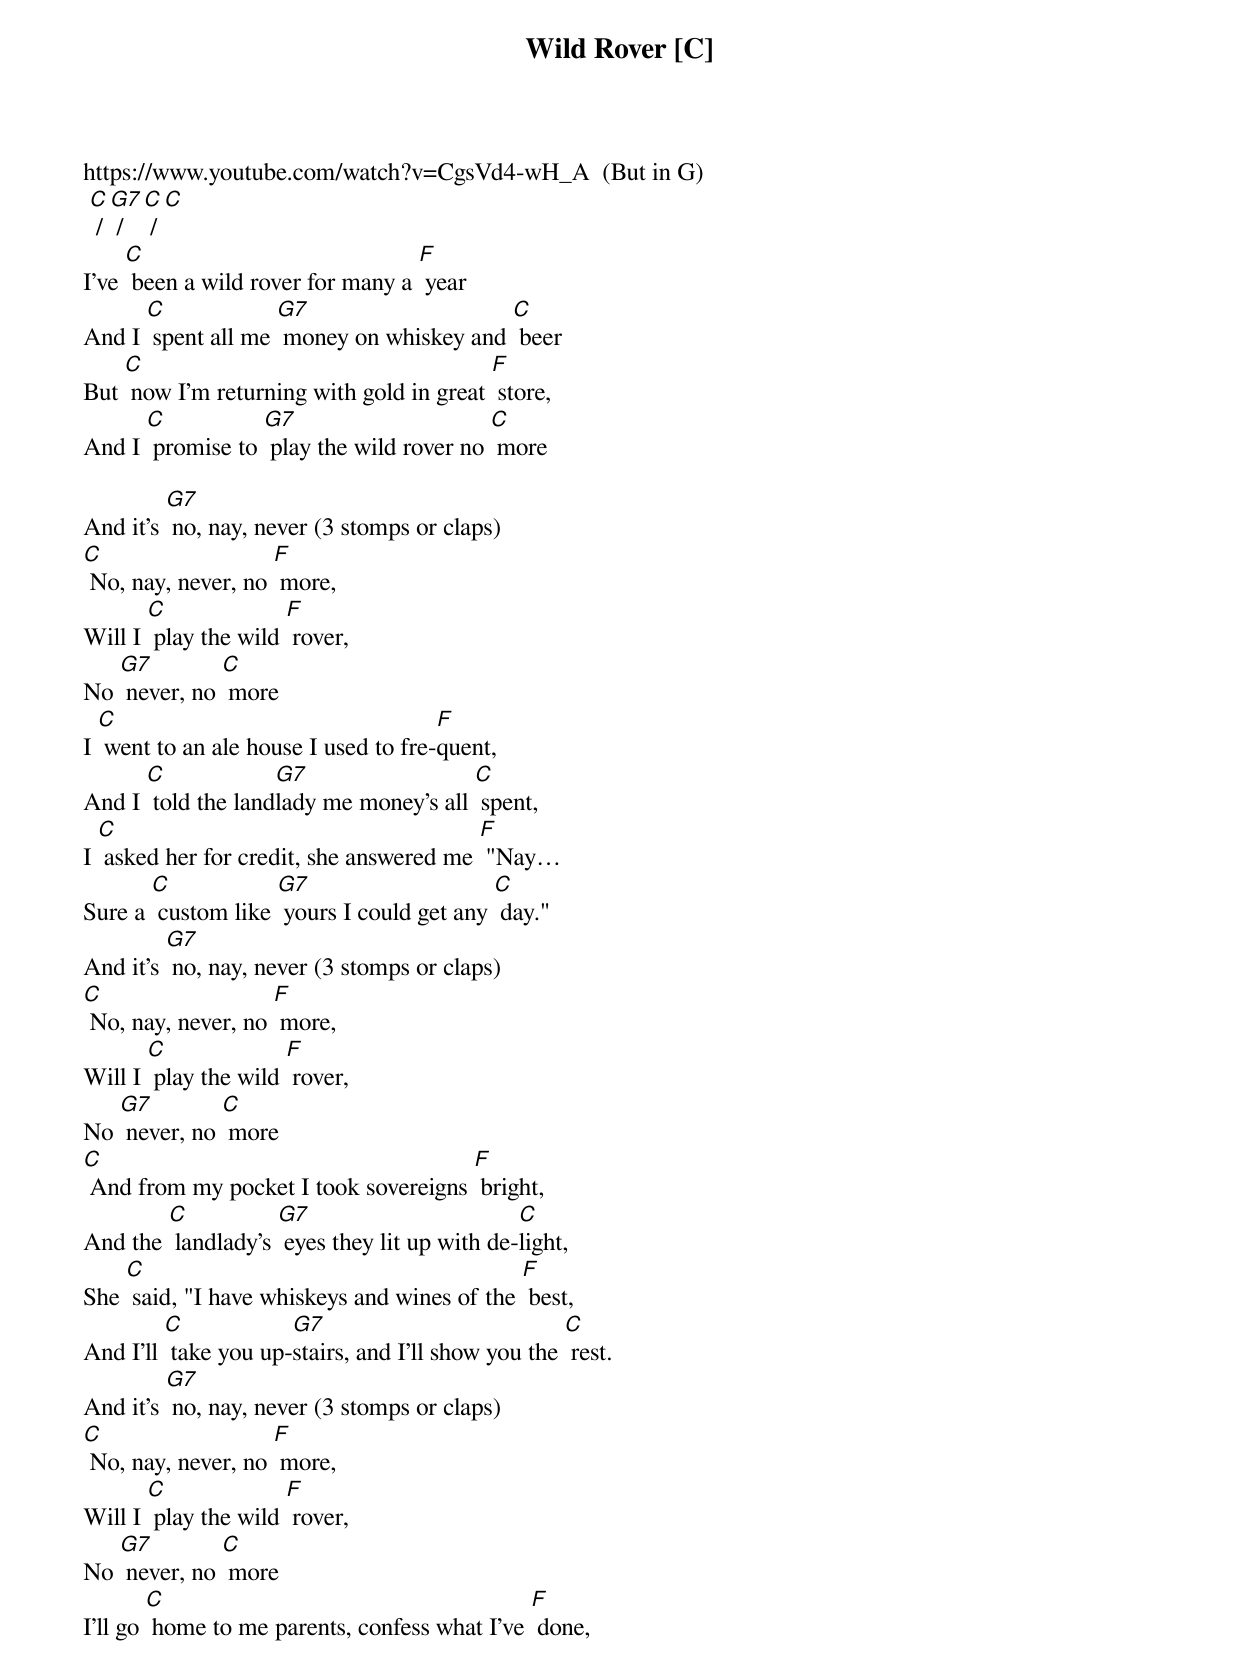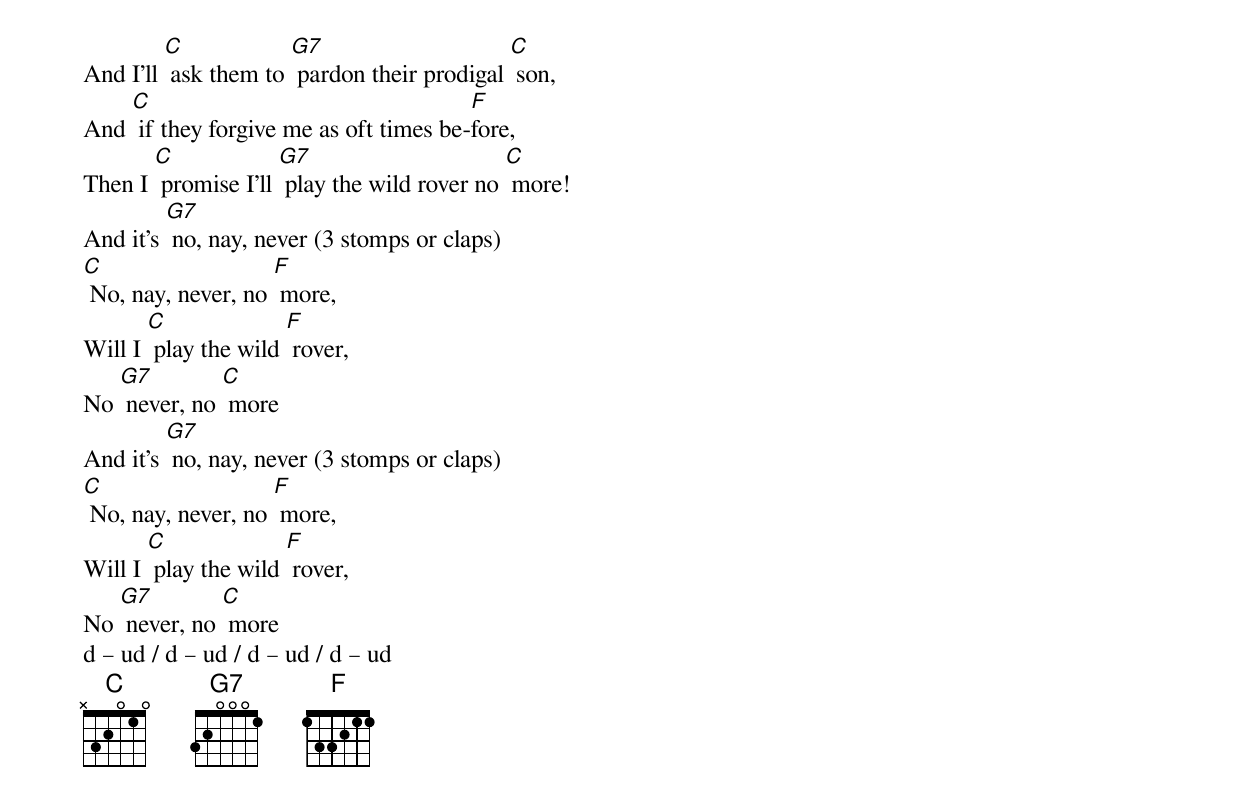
{t: Wild Rover [C] }
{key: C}
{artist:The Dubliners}
https://www.youtube.com/watch?v=CgsVd4-wH_A  (But in G)
{c: }
 [C] / [G7] / [C] / [C]
{c: }
I've [C] been a wild rover for many a [F] year
And I [C] spent all me [G7] money on whiskey and [C] beer
But [C] now I'm returning with gold in great [F] store,
And I [C] promise to [G7] play the wild rover no [C] more
{c: }

And it's [G7] no, nay, never (3 stomps or claps)
[C] No, nay, never, no [F] more,
Will I [C] play the wild [F] rover,
No [G7] never, no [C] more
{c: }
I [C] went to an ale house I used to fre-[F]quent,
And I [C] told the land[G7]lady me money’s all [C] spent,
I [C] asked her for credit, she answered me [F] "Nay…
Sure a [C] custom like [G7] yours I could get any [C] day."
{c: }
And it's [G7] no, nay, never (3 stomps or claps)
[C] No, nay, never, no [F] more,
Will I [C] play the wild [F] rover,
No [G7] never, no [C] more
{c: }
[C] And from my pocket I took sovereigns [F] bright,
And the [C] landlady's [G7] eyes they lit up with de-[C]light,
She [C] said, "I have whiskeys and wines of the [F] best,
And I'll [C] take you up-[G7]stairs, and I'll show you the [C] rest.
{c: }
And it's [G7] no, nay, never (3 stomps or claps)
[C] No, nay, never, no [F] more,
Will I [C] play the wild [F] rover,
No [G7] never, no [C] more
{c: }
I'll go [C] home to me parents, confess what I've [F] done,
And I'll [C] ask them to [G7] pardon their prodigal [C] son,
And [C] if they forgive me as oft times be-[F]fore,
Then I [C] promise I’ll [G7] play the wild rover no [C] more!
{c: }
And it's [G7] no, nay, never (3 stomps or claps)
[C] No, nay, never, no [F] more,
Will I [C] play the wild [F] rover,
No [G7] never, no [C] more
{c: }
And it's [G7] no, nay, never (3 stomps or claps)
[C] No, nay, never, no [F] more,
Will I [C] play the wild [F] rover,
No [G7] never, no [C] more
{c: }
d – ud / d – ud / d – ud / d – ud
